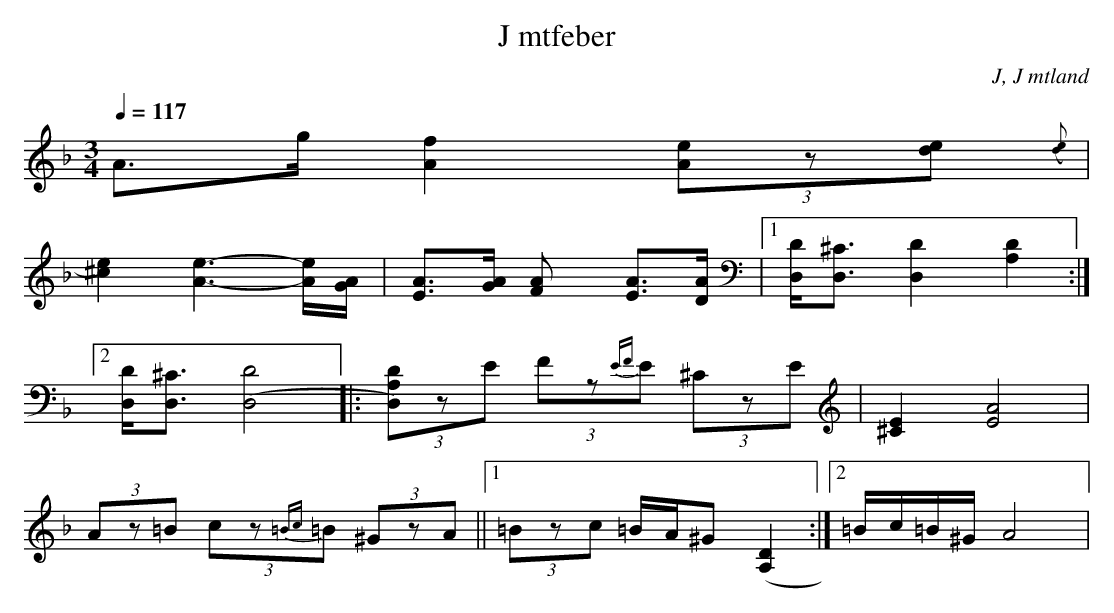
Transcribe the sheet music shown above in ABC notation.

X:1
T: J mtfeber
O: J, J mtland
M:3/4
L:1/8
Q:1/4=117
K:Dm
A>g [A2f2] (3[Ae]z[de] {[d(e]}|
[^c2e2)] [A3e3] -[A/e/][A/G/]| [AE]>[AG] [A2F] [AE]>[AD] |[1[D,/D/][D,3/2^C3/2] [D,2D2] [D2A,2] :|
[2 [D,/D/][D,3/2^C3/2] [(D,4D4] |: (3[D,)A,D]zE (3Fz{EF}E (3^CzE | [^C2E2] [E4A4]|
(3Az=B (3cz{=Bc}=B (3^GzA||[1 (3=Bzc =B/A/^G ([A,D]2 :| [2 =B/c/=B/^G/ A4|
